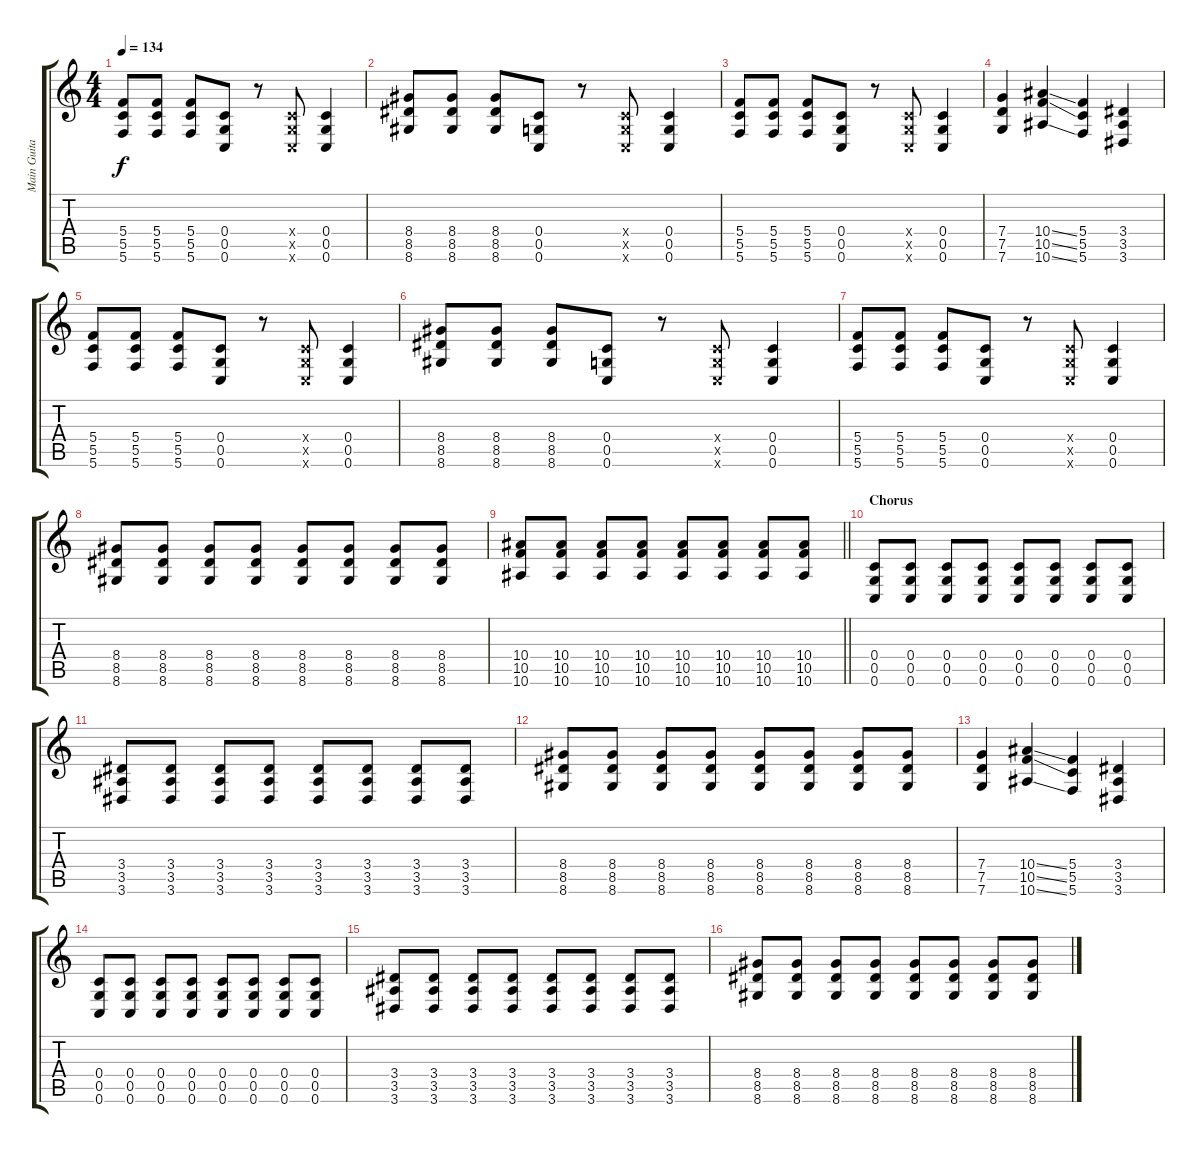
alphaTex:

\track ("Main Guitar (Rythm)" "Main Guita") {instrument overdrivenguitar}
\staff {score tabs}
\tuning (D4 A3 F3 C3 G2 C2) {hide}
\ts (4 4)
\tempo 134
\clef g2
\ks c
(5.4 5.5 5.6).8{dy f} (5.4 5.5 5.6).8 (5.4 5.5 5.6).8 (0.4 0.5 0.6).8 r.8 (0.4{x} 0.5{x} 0.6{x}).8 (0.4 0.5 0.6).4 |
(8.4 8.5 8.6).8 (8.4 8.5 8.6).8 (8.4 8.5 8.6).8 (0.4 0.5 0.6).8 r.8 (0.4{x} 0.5{x} 0.6{x}).8 (0.4 0.5 0.6).4 |
(5.4 5.5 5.6).8 (5.4 5.5 5.6).8 (5.4 5.5 5.6).8 (0.4 0.5 0.6).8 r.8 (0.4{x} 0.5{x} 0.6{x}).8 (0.4 0.5 0.6).4 |
(7.4 7.5 7.6).4 (10.4{ss} 10.5{ss} 10.6{ss}).4 (5.4 5.5 5.6).4 (3.4 3.5 3.6).4 |
(5.4 5.5 5.6).8 (5.4 5.5 5.6).8 (5.4 5.5 5.6).8 (0.4 0.5 0.6).8 r.8 (0.4{x} 0.5{x} 0.6{x}).8 (0.4 0.5 0.6).4 |
(8.4 8.5 8.6).8 (8.4 8.5 8.6).8 (8.4 8.5 8.6).8 (0.4 0.5 0.6).8 r.8 (0.4{x} 0.5{x} 0.6{x}).8 (0.4 0.5 0.6).4 |
(5.4 5.5 5.6).8 (5.4 5.5 5.6).8 (5.4 5.5 5.6).8 (0.4 0.5 0.6).8 r.8 (0.4{x} 0.5{x} 0.6{x}).8 (0.4 0.5 0.6).4 |
(8.4 8.5 8.6).8 (8.4 8.5 8.6).8 (8.4 8.5 8.6).8 (8.4 8.5 8.6).8 (8.4 8.5 8.6).8 (8.4 8.5 8.6).8 (8.4 8.5 8.6).8 (8.4 8.5 8.6).8 |
\barLineRight lightlight
(10.4 10.5 10.6).8 (10.4 10.5 10.6).8 (10.4 10.5 10.6).8 (10.4 10.5 10.6).8 (10.4 10.5 10.6).8 (10.4 10.5 10.6).8 (10.4 10.5 10.6).8 (10.4 10.5 10.6).8 |
\section ("" "Chorus")
(0.4 0.5 0.6).8 (0.4 0.5 0.6).8 (0.4 0.5 0.6).8 (0.4 0.5 0.6).8 (0.4 0.5 0.6).8 (0.4 0.5 0.6).8 (0.4 0.5 0.6).8 (0.4 0.5 0.6).8 |
(3.4 3.5 3.6).8 (3.4 3.5 3.6).8 (3.4 3.5 3.6).8 (3.4 3.5 3.6).8 (3.4 3.5 3.6).8 (3.4 3.5 3.6).8 (3.4 3.5 3.6).8 (3.4 3.5 3.6).8 |
(8.4 8.5 8.6).8 (8.4 8.5 8.6).8 (8.4 8.5 8.6).8 (8.4 8.5 8.6).8 (8.4 8.5 8.6).8 (8.4 8.5 8.6).8 (8.4 8.5 8.6).8 (8.4 8.5 8.6).8 |
(7.4 7.5 7.6).4 (10.4{ss} 10.5{ss} 10.6{ss}).4 (5.4 5.5 5.6).4 (3.4 3.5 3.6).4 |
(0.4 0.5 0.6).8 (0.4 0.5 0.6).8 (0.4 0.5 0.6).8 (0.4 0.5 0.6).8 (0.4 0.5 0.6).8 (0.4 0.5 0.6).8 (0.4 0.5 0.6).8 (0.4 0.5 0.6).8 |
(3.4 3.5 3.6).8 (3.4 3.5 3.6).8 (3.4 3.5 3.6).8 (3.4 3.5 3.6).8 (3.4 3.5 3.6).8 (3.4 3.5 3.6).8 (3.4 3.5 3.6).8 (3.4 3.5 3.6).8 |
(8.4 8.5 8.6).8 (8.4 8.5 8.6).8 (8.4 8.5 8.6).8 (8.4 8.5 8.6).8 (8.4 8.5 8.6).8 (8.4 8.5 8.6).8 (8.4 8.5 8.6).8 (8.4 8.5 8.6).8
